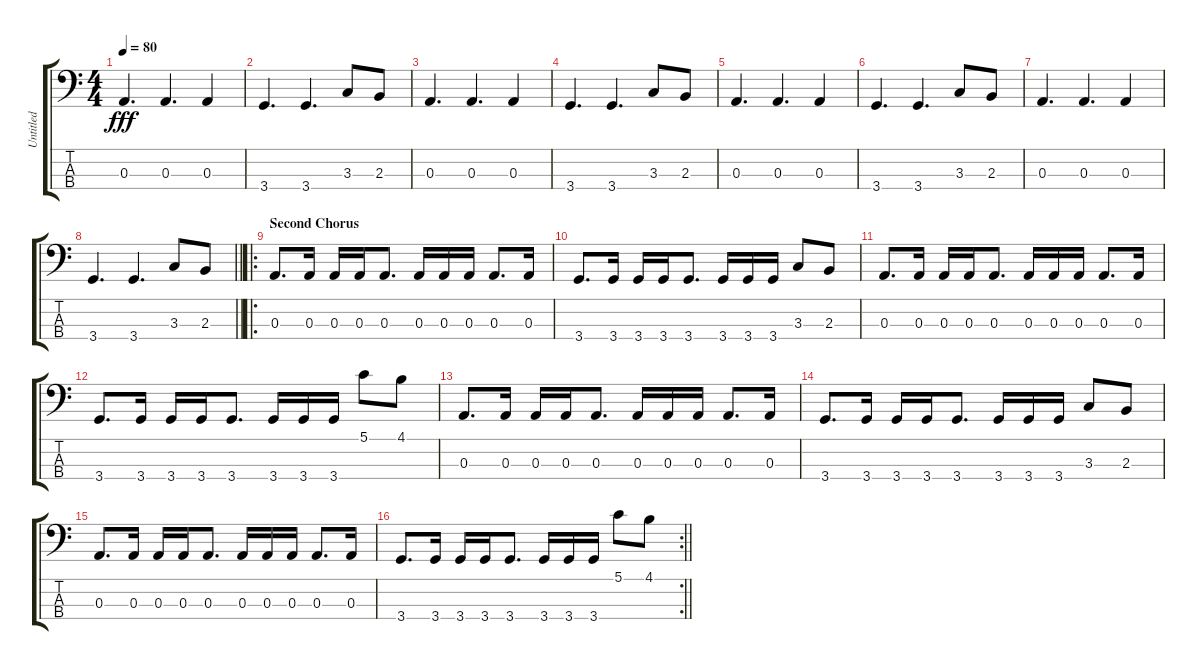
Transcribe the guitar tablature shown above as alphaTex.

\track ("Untitled" "Untitled") {instrument electricbasspick}
\staff {score tabs}
\tuning (G2 D2 A1 E1) {hide}
\ts (4 4)
\tempo 80
\clef f4
\ks c
0.3.4{d dy fff} 0.3.4{d} 0.3.4 |
3.4.4{d} 3.4.4{d} 3.3.8 2.3.8 |
0.3.4{d} 0.3.4{d} 0.3.4 |
3.4.4{d} 3.4.4{d} 3.3.8 2.3.8 |
0.3.4{d} 0.3.4{d} 0.3.4 |
3.4.4{d} 3.4.4{d} 3.3.8 2.3.8 |
0.3.4{d} 0.3.4{d} 0.3.4 |
\barLineRight lightlight
3.4.4{d} 3.4.4{d} 3.3.8 2.3.8 |
\ro
\section ("" "Second Chorus")
0.3.8{d} 0.3.16 0.3.16 0.3.16 0.3.8{d} 0.3.16 0.3.16 0.3.16 0.3.8{d} 0.3.16 |
3.4.8{d} 3.4.16 3.4.16 3.4.16 3.4.8{d} 3.4.16 3.4.16 3.4.16 3.3.8 2.3.8 |
0.3.8{d} 0.3.16 0.3.16 0.3.16 0.3.8{d} 0.3.16 0.3.16 0.3.16 0.3.8{d} 0.3.16 |
3.4.8{d} 3.4.16 3.4.16 3.4.16 3.4.8{d} 3.4.16 3.4.16 3.4.16 5.1.8 4.1.8 |
0.3.8{d} 0.3.16 0.3.16 0.3.16 0.3.8{d} 0.3.16 0.3.16 0.3.16 0.3.8{d} 0.3.16 |
3.4.8{d} 3.4.16 3.4.16 3.4.16 3.4.8{d} 3.4.16 3.4.16 3.4.16 3.3.8 2.3.8 |
0.3.8{d} 0.3.16 0.3.16 0.3.16 0.3.8{d} 0.3.16 0.3.16 0.3.16 0.3.8{d} 0.3.16 |
\rc 2
\barLineRight lightlight
3.4.8{d} 3.4.16 3.4.16 3.4.16 3.4.8{d} 3.4.16 3.4.16 3.4.16 5.1.8 4.1.8
